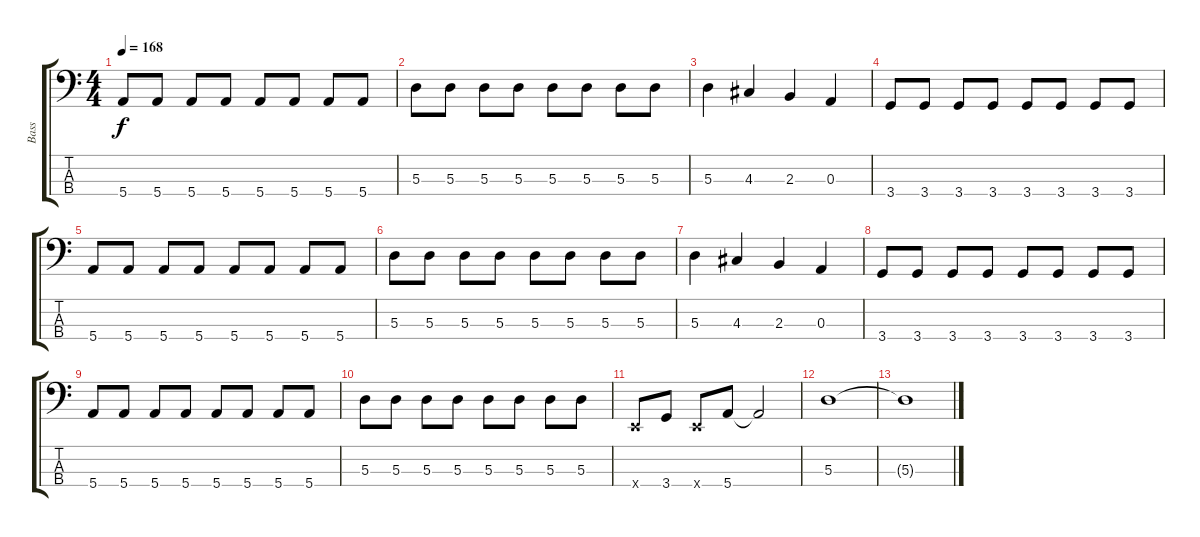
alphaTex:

\track ("Bass" "Bass") {instrument electricbasspick}
\staff {score tabs}
\tuning (G2 D2 A1 E1) {hide}
\ts (4 4)
\tempo 168
\clef f4
\ks c
5.4.8{dy f} 5.4.8 5.4.8 5.4.8 5.4.8 5.4.8 5.4.8 5.4.8 |
5.3.8 5.3.8 5.3.8 5.3.8 5.3.8 5.3.8 5.3.8 5.3.8 |
5.3.4 4.3.4 2.3.4 0.3.4 |
3.4.8 3.4.8 3.4.8 3.4.8 3.4.8 3.4.8 3.4.8 3.4.8 |
5.4.8 5.4.8 5.4.8 5.4.8 5.4.8 5.4.8 5.4.8 5.4.8 |
5.3.8 5.3.8 5.3.8 5.3.8 5.3.8 5.3.8 5.3.8 5.3.8 |
5.3.4 4.3.4 2.3.4 0.3.4 |
3.4.8 3.4.8 3.4.8 3.4.8 3.4.8 3.4.8 3.4.8 3.4.8 |
5.4.8 5.4.8 5.4.8 5.4.8 5.4.8 5.4.8 5.4.8 5.4.8 |
5.3.8 5.3.8 5.3.8 5.3.8 5.3.8 5.3.8 5.3.8 5.3.8 |
0.4{x}.8 3.4.8 0.4{x}.8 5.4.8 5.4{t}.2 |
5.3.1 |
5.3{t}.1
